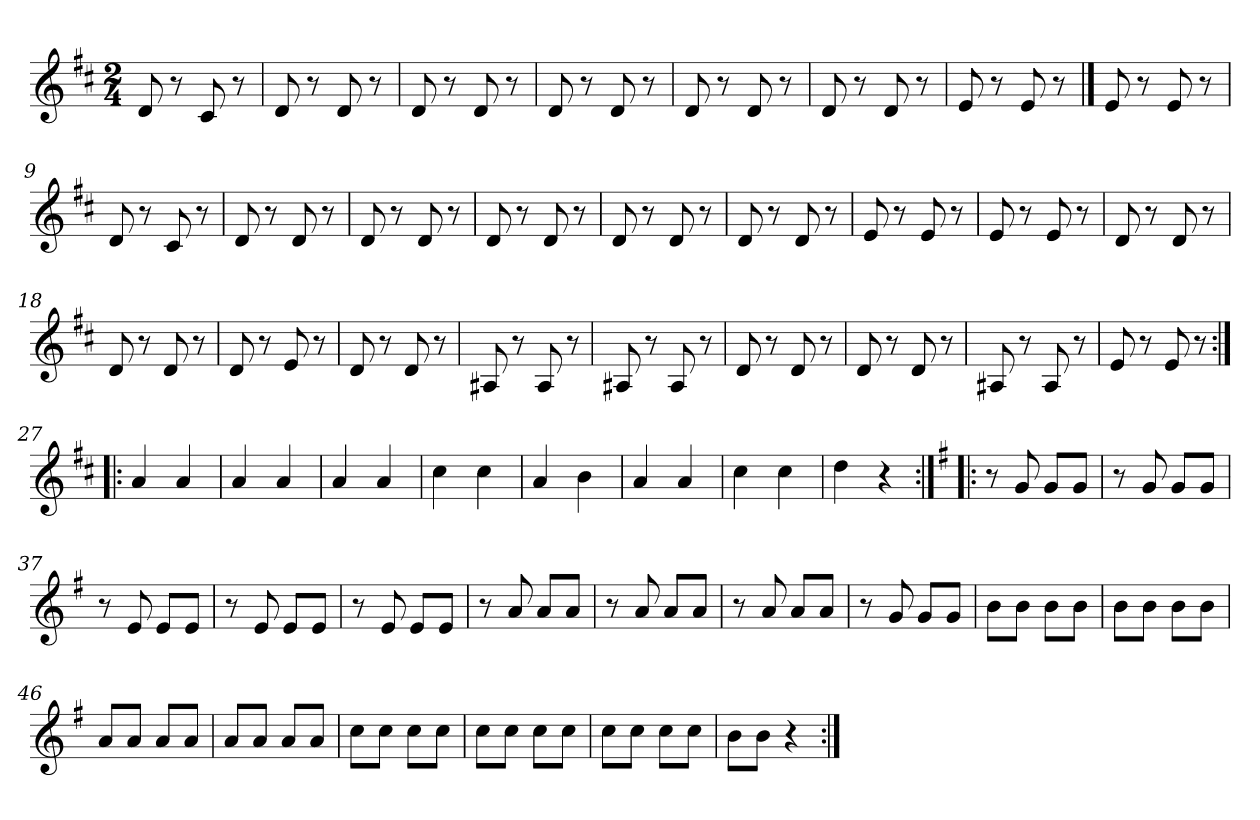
**kern
*part1
*staff1
*clefG2
*k[f#c#]
*D:
*M2/4
*MM120
=1
8d
8r
8c#
8r
=2
8d
8r
8d
8r
=3
8d
8r
8d
8r
=4
8d
8r
8d
8r
=5
8d
8r
8d
8r
=6
8d
8r
8d
8r
=7
8e
8r
8e
8r
==8
8e
8r
8e
8r
=9
8d
8r
8c#
8r
=10
8d
8r
8d
8r
=11
8d
8r
8d
8r
=12
8d
8r
8d
8r
=13
8d
8r
8d
8r
=14
8d
8r
8d
8r
=15
8e
8r
8e
8r
=16
8e
8r
8e
8r
=17
8d
8r
8d
8r
=18
8d
8r
8d
8r
=19
8d
8r
8e
8r
=20
8d
8r
8d
8r
=21
8A#X
8r
8A#
8r
=22
8A#X
8r
8A#
8r
=23
8d
8r
8d
8r
=24
8d
8r
8d
8r
=25
8A#X
8r
8A#
8r
=26
8e
8r
8e
8r
=27:|!|:
4a
4a
=28
4a
4a
=29
4a
4a
=30
4cc#
4cc#
=31
4a
4b
=32
4a
4a
=33
4cc#
4cc#
=34
4dd
4r
=35:|!|:
*k[f#]
*G:
8r
8g
8g/L
8g/J
=36
8r
8g
8g/L
8g/J
=37
8r
8e
8e/L
8e/J
=38
8r
8e
8e/L
8e/J
=39
8r
8e
8e/L
8e/J
=40
8r
8a
8a/L
8a/J
=41
8r
8a
8a/L
8a/J
=42
8r
8a
8a/L
8a/J
=43
8r
8g
8g/L
8g/J
=44
8b\L
8b\J
8b\L
8b\J
=45
8b\L
8b\J
8b\L
8b\J
=46
8a/L
8a/J
8a/L
8a/J
=47
8a/L
8a/J
8a/L
8a/J
=48
8cc\L
8cc\J
8cc\L
8cc\J
=49
8cc\L
8cc\J
8cc\L
8cc\J
=50
8cc\L
8cc\J
8cc\L
8cc\J
=51
8b\L
8b\J
4r
=:|!
*-
